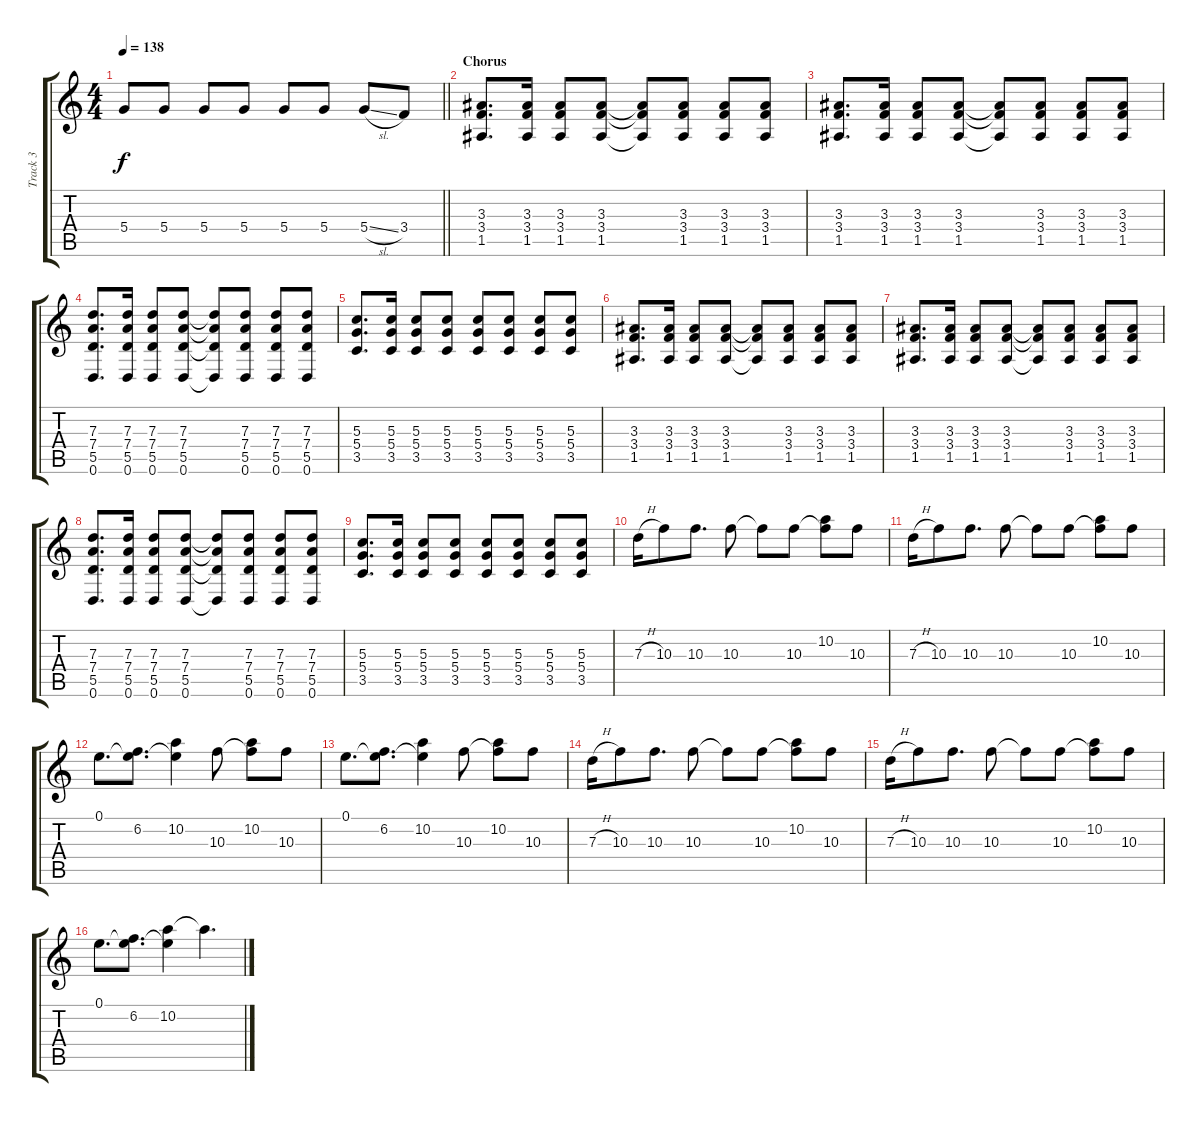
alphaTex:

\track ("Track 3" "Track 3") {instrument overdrivenguitar}
\staff {score tabs}
\tuning (E4 B3 G3 D3 A2 D2) {hide}
\ts (4 4)
\tempo 138
\clef g2
\barLineRight lightlight
\ks c
5.4{t}.8{dy f} 5.4.8 5.4.8 5.4.8 5.4.8 5.4.8 5.4{sl}.8 3.4.8 |
\section ("" "Chorus")
(3.3 3.4 1.5).8{d} (3.3 3.4 1.5).16 (3.3 3.4 1.5).8 (3.3 3.4 1.5).8 (3.3{t} 3.4{t} 1.5{t}).8 (3.3 3.4 1.5).8 (3.3 3.4 1.5).8 (3.3 3.4 1.5).8 |
(3.3 3.4 1.5).8{d} (3.3 3.4 1.5).16 (3.3 3.4 1.5).8 (3.3 3.4 1.5).8 (3.3{t} 3.4{t} 1.5{t}).8 (3.3 3.4 1.5).8 (3.3 3.4 1.5).8 (3.3 3.4 1.5).8 |
(7.3 7.4 5.5 0.6).8{d} (7.3 7.4 5.5 0.6).16 (7.3 7.4 5.5 0.6).8 (7.3 7.4 5.5 0.6).8 (7.3{t} 7.4{t} 5.5{t} 0.6{t}).8 (7.3 7.4 5.5 0.6).8 (7.3 7.4 5.5 0.6).8 (7.3 7.4 5.5 0.6).8 |
(5.3 5.4 3.5).8{d} (5.3 5.4 3.5).16 (5.3 5.4 3.5).8 (5.3 5.4 3.5).8 (5.3 5.4 3.5).8 (5.3 5.4 3.5).8 (5.3 5.4 3.5).8 (5.3 5.4 3.5).8 |
(3.3 3.4 1.5).8{d} (3.3 3.4 1.5).16 (3.3 3.4 1.5).8 (3.3 3.4 1.5).8 (3.3{t} 3.4{t} 1.5{t}).8 (3.3 3.4 1.5).8 (3.3 3.4 1.5).8 (3.3 3.4 1.5).8 |
(3.3 3.4 1.5).8{d} (3.3 3.4 1.5).16 (3.3 3.4 1.5).8 (3.3 3.4 1.5).8 (3.3{t} 3.4{t} 1.5{t}).8 (3.3 3.4 1.5).8 (3.3 3.4 1.5).8 (3.3 3.4 1.5).8 |
(7.3 7.4 5.5 0.6).8{d} (7.3 7.4 5.5 0.6).16 (7.3 7.4 5.5 0.6).8 (7.3 7.4 5.5 0.6).8 (7.3{t} 7.4{t} 5.5{t} 0.6{t}).8 (7.3 7.4 5.5 0.6).8 (7.3 7.4 5.5 0.6).8 (7.3 7.4 5.5 0.6).8 |
(5.3 5.4 3.5).8{d} (5.3 5.4 3.5).16 (5.3 5.4 3.5).8 (5.3 5.4 3.5).8 (5.3 5.4 3.5).8 (5.3 5.4 3.5).8 (5.3 5.4 3.5).8 (5.3 5.4 3.5).8 |
7.3{h}.16 10.3.8 10.3.8{d} 10.3.8 10.3{t}.8 10.3.8 (10.2 10.3{t}).8 10.3.8 |
7.3{h}.16 10.3.8 10.3.8{d} 10.3.8 10.3{t}.8 10.3.8 (10.2 10.3{t}).8 10.3.8 |
0.1.8{d} (0.1{t} 6.2).8{d} (0.1{t} 10.2).4 10.3.8 (10.2 10.3{t}).8 10.3.8 |
0.1.8{d} (0.1{t} 6.2).8{d} (0.1{t} 10.2).4 10.3.8 (10.2 10.3{t}).8 10.3.8 |
7.3{h}.16 10.3.8 10.3.8{d} 10.3.8 10.3{t}.8 10.3.8 (10.2 10.3{t}).8 10.3.8 |
7.3{h}.16 10.3.8 10.3.8{d} 10.3.8 10.3{t}.8 10.3.8 (10.2 10.3{t}).8 10.3.8 |
0.1.8{d} (0.1{t} 6.2).8{d} (0.1{t} 10.2).4 10.2{t}.4{d}
